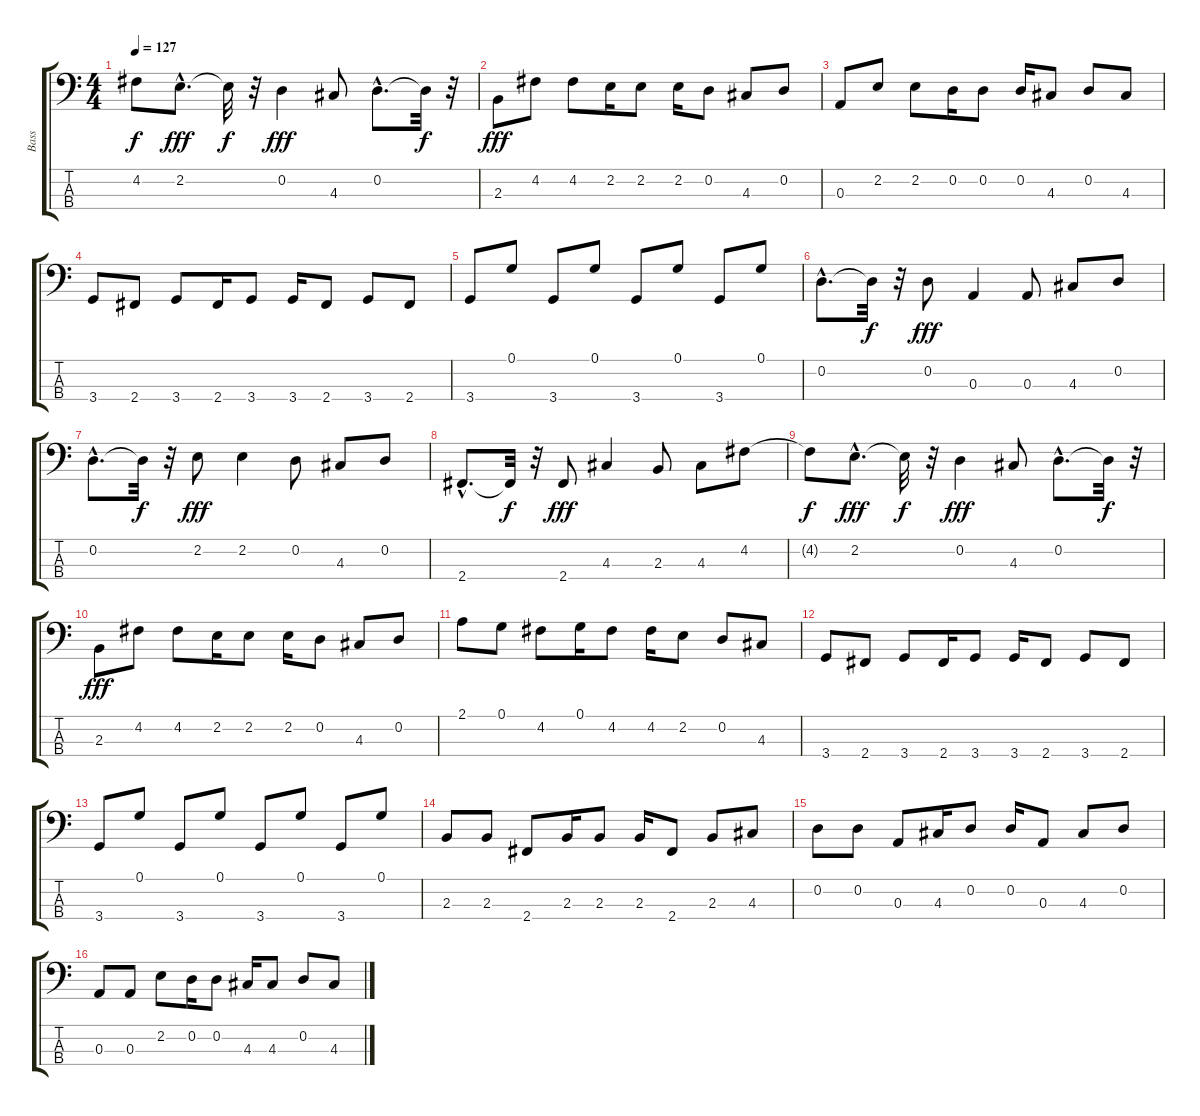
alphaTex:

\track ("Bass" "Bass") {instrument electricbasspick}
\staff {score tabs}
\tuning (G2 D2 A1 E1) {hide}
\ts (4 4)
\tempo 127
\clef f4
\ks c
4.2{t}.8{dy f} 2.2{hac}.8{d dy fff} 2.2{t}.32{dy f} r.32 0.2.4{dy fff} 4.3.8 0.2{hac}.8{d} 0.2{t}.32{dy f} r.32 |
2.3.8{dy fff} 4.2.8 4.2.8 2.2.16 2.2.8 2.2.16 0.2.8 4.3.8 0.2.8 |
0.3.8 2.2.8 2.2.8 0.2.16 0.2.8 0.2.16 4.3.8 0.2.8 4.3.8 |
3.4.8 2.4.8 3.4.8 2.4.16 3.4.8 3.4.16 2.4.8 3.4.8 2.4.8 |
3.4.8 0.1.8 3.4.8 0.1.8 3.4.8 0.1.8 3.4.8 0.1.8 |
0.2{hac}.8{d} 0.2{t}.32{dy f} r.32 0.2.8{dy fff} 0.3.4 0.3.8 4.3.8 0.2.8 |
0.2{hac}.8{d} 0.2{t}.32{dy f} r.32 2.2.8{dy fff} 2.2.4 0.2.8 4.3.8 0.2.8 |
2.4{hac}.8{d} 2.4{t}.32{dy f} r.32 2.4.8{dy fff} 4.3.4 2.3.8 4.3.8 4.2.8 |
4.2{t}.8{dy f} 2.2{hac}.8{d dy fff} 2.2{t}.32{dy f} r.32 0.2.4{dy fff} 4.3.8 0.2{hac}.8{d} 0.2{t}.32{dy f} r.32 |
2.3.8{dy fff} 4.2.8 4.2.8 2.2.16 2.2.8 2.2.16 0.2.8 4.3.8 0.2.8 |
2.1.8 0.1.8 4.2.8 0.1.16 4.2.8 4.2.16 2.2.8 0.2.8 4.3.8 |
3.4.8 2.4.8 3.4.8 2.4.16 3.4.8 3.4.16 2.4.8 3.4.8 2.4.8 |
3.4.8 0.1.8 3.4.8 0.1.8 3.4.8 0.1.8 3.4.8 0.1.8 |
2.3.8 2.3.8 2.4.8 2.3.16 2.3.8 2.3.16 2.4.8 2.3.8 4.3.8 |
0.2.8 0.2.8 0.3.8 4.3.16 0.2.8 0.2.16 0.3.8 4.3.8 0.2.8 |
0.3.8 0.3.8 2.2.8 0.2.16 0.2.8 4.3.16 4.3.8 0.2.8 4.3.8
